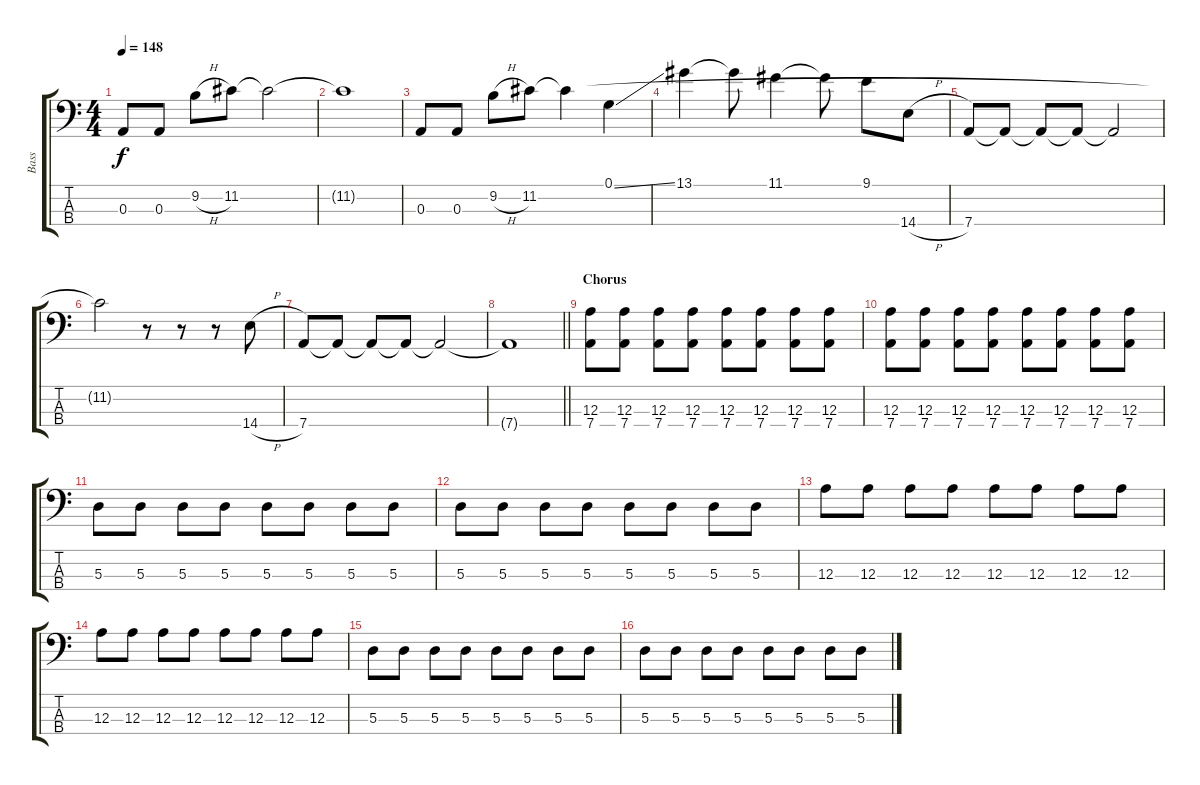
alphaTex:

\track ("Bass" "Bass") {instrument electricbassfinger}
\staff {score tabs}
\tuning (G2 D2 A1 D1) {hide}
\ts (4 4)
\tempo 148
\clef f4
\ks c
0.3.8{dy f} 0.3.8 9.2{h}.8 11.2.8 11.2{t}.2 |
11.2{t}.1 |
0.3.8 0.3.8 9.2{h}.8 11.2.8 11.2{t}.4 0.1{ss}.4 |
13.1.4 13.1{t}.8 11.1.4 11.1{t}.8 9.1.8 14.4{h}.8 |
7.4.8 7.4{t}.8 7.4{t}.8 7.4{t}.8 7.4{t}.2 |
11.2{t}.2 r.8 r.8 r.8 14.4{h}.8 |
7.4.8 7.4{t}.8 7.4{t}.8 7.4{t}.8 7.4{t}.2 |
\barLineRight lightlight
7.4{t}.1 |
\section ("" "Chorus")
(12.3 7.4).8 (12.3 7.4).8 (12.3 7.4).8 (12.3 7.4).8 (12.3 7.4).8 (12.3 7.4).8 (12.3 7.4).8 (12.3 7.4).8 |
(12.3 7.4).8 (12.3 7.4).8 (12.3 7.4).8 (12.3 7.4).8 (12.3 7.4).8 (12.3 7.4).8 (12.3 7.4).8 (12.3 7.4).8 |
5.3.8 5.3.8 5.3.8 5.3.8 5.3.8 5.3.8 5.3.8 5.3.8 |
5.3.8 5.3.8 5.3.8 5.3.8 5.3.8 5.3.8 5.3.8 5.3.8 |
12.3.8 12.3.8 12.3.8 12.3.8 12.3.8 12.3.8 12.3.8 12.3.8 |
12.3.8 12.3.8 12.3.8 12.3.8 12.3.8 12.3.8 12.3.8 12.3.8 |
5.3.8 5.3.8 5.3.8 5.3.8 5.3.8 5.3.8 5.3.8 5.3.8 |
5.3.8 5.3.8 5.3.8 5.3.8 5.3.8 5.3.8 5.3.8 5.3.8
